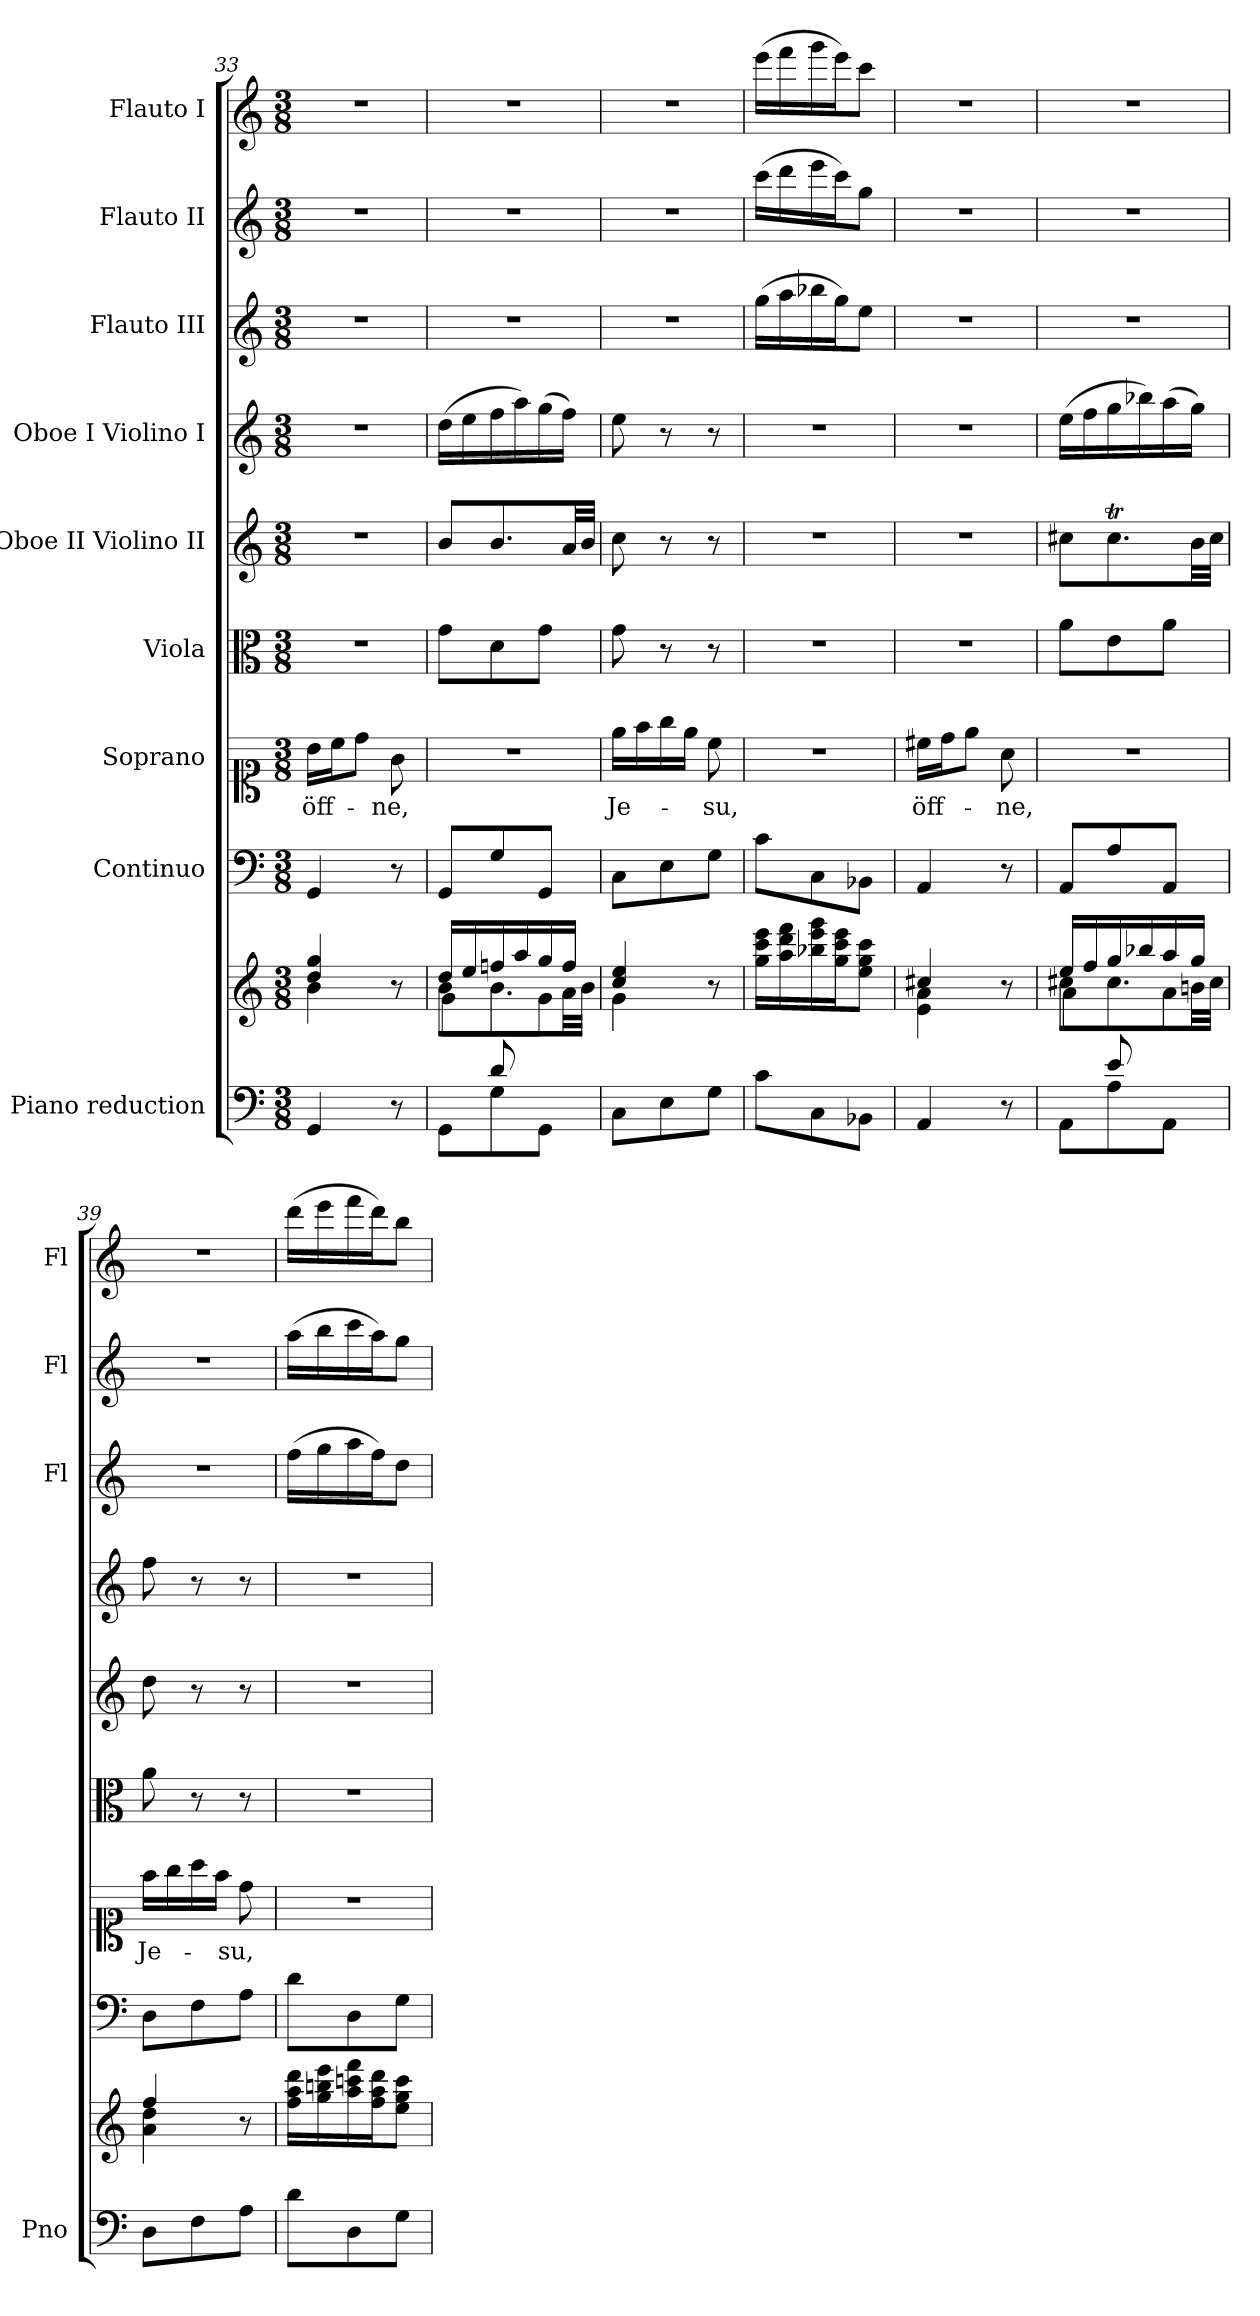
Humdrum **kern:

**kern	**kern	**kern	**kern	**text	**kern	**kern	**kern	**kern	**kern	**kern
*part9	*part9	*part8	*part7	*part7	*part6	*part5	*part4	*part3	*part2	*part1
*staff10	*staff9	*staff8	*staff7	*staff7	*staff6	*staff5	*staff4	*staff3	*staff2	*staff1
*I"Piano reduction	*	*I"Continuo	*I"Soprano	*	*I"Viola	*I"Oboe II Violino II	*I"Oboe I Violino I	*I"Flauto III	*I"Flauto II	*I"Flauto I
*I'Pno	*	*	*	*	*	*	*	*I'Fl	*I'Fl	*I'Fl
*clefF4	*clefG2	*clefF4	*clefC1	*	*clefC3	*clefG2	*clefG2	*clefG2	*clefG2	*clefG2
*k[]	*k[]	*k[]	*k[]	*	*k[]	*k[]	*k[]	*k[]	*k[]	*k[]
*M3/8	*M3/8	*M3/8	*M3/8	*	*M3/8	*M3/8	*M3/8	*M3/8	*M3/8	*M3/8
=33	=33	=33	=33	=33	=33	=33	=33	=33	=33	=33
*	*^	*	*	*	*	*	*	*	*	*
!	!	!	!	!	!LO:LY:b	!	!	!	!	!	!
4GG/	4dd/ 4gg/	4b\	4GG/	16b\LL	öff-	4.r	4.r	4.r	4.r	4.r	4.r
.	.	.	.	16cc\J	.	.	.	.	.	.	.
.	.	.	.	8dd\J	.	.	.	.	.	.	.
!	!	!	!	!	!LO:LY:b	!	!	!	!	!	!
8r	8r	8ryy	8r	8g\	ne,	.	.	.	.	.	.
=34	=34	=34	=34	=34	=34	=34	=34	=34	=34	=34	=34
*^	*	*^	*	*	*	*	*	*	*	*	*
8ryy	8GG\L	16dd/LL	8b\L	8g\L	8GG/L	4.r	.	8g\L	8b/L	(>16dd\LL	4.r	4.r	4.r
.	.	16ee/	.	.	.	.	.	.	.	16ee\	.	.	.
8d/	8G\	16ffn/	8.b\	8ryy	8G/	.	.	8d\	8.b/	16ff\	.	.	.
.	.	16aa/	.	.	.	.	.	.	.	16aa\)	.	.	.
8ryy	8GG\J	16gg/	.	8g\J	8GG/J	.	.	8g\J	.	(>16gg\	.	.	.
.	.	16ff/JJ	32a\LL	.	.	.	.	.	32a/LL	16ff\JJ)	.	.	.
.	.	.	32b\JJJ	.	.	.	.	.	32b/JJJ	.	.	.	.
*v	*v	*	*	*	*	*	*	*	*	*	*	*	*
*	*	*v	*v	*	*	*	*	*	*	*	*	*
=35	=35	=35	=35	=35	=35	=35	=35	=35	=35	=35	=35
!	!	!	!	!	!LO:LY:b	!	!	!	!	!	!
8C\L	4cc/ 4ee/	4g\	8C\L	16ee\LL	Je-	8g\	8cc\	8ee\	4.r	4.r	4.r
.	.	.	.	16ff\	.	.	.	.	.	.	.
8E\	.	.	8E\	16gg\	.	8r	8r	8r	.	.	.
.	.	.	.	16ee\JJ	.	.	.	.	.	.	.
!	!	!	!	!	!LO:LY:b	!	!	!	!	!	!
8G\J	8r	8ryy	8G\J	8cc\	su,	8r	8r	8r	.	.	.
*	*v	*v	*	*	*	*	*	*	*	*	*
=36	=36	=36	=36	=36	=36	=36	=36	=36	=36	=36
8c\L	16gg\ 16ccc\ 16eee\LL	8c\L	4.r	.	4.r	4.r	4.r	(>16gg\LL	(>16ccc\LL	(>16eee\LL
.	16aa\ 16ddd\ 16fff\	.	.	.	.	.	.	16aa\	16ddd\	16fff\
8C\	16bb-X\ 16eee\ 16ggg\	8C\	.	.	.	.	.	16bb-X\	16eee\	16ggg\
.	16gg\ 16ccc\ 16eee\J	.	.	.	.	.	.	16gg\J)	16ccc\J)	16eee\J)
8BB-X\J	8ee\ 8gg\ 8ccc\J	8BB-X\J	.	.	.	.	.	8ee\J	8gg\J	8ccc\J
=37	=37	=37	=37	=37	=37	=37	=37	=37	=37	=37
*	*^	*	*	*	*	*	*	*	*	*
!	!	!	!	!	!LO:LY:b	!	!	!	!	!	!
4AA/	4cc#X/	4e\ 4a\	4AA/	16cc#X\LL	öff-	4.r	4.r	4.r	4.r	4.r	4.r
.	.	.	.	16dd\J	.	.	.	.	.	.	.
.	.	.	.	8ee\J	.	.	.	.	.	.	.
!	!	!	!	!	!LO:LY:b	!	!	!	!	!	!
8r	8r	8ryy	8r	8a\	ne,	.	.	.	.	.	.
!!LO:PB:g=z
=38	=38	=38	=38	=38	=38	=38	=38	=38	=38	=38	=38
*^	*	*^	*	*	*	*	*	*	*	*	*
8ryy	8AA\L	16ee/LL	8cc#X\L	8a\L	8AA/L	4.r	.	8a\L	8cc#X\L	(>16ee\LL	4.r	4.r	4.r
.	.	16ff/	.	.	.	.	.	.	.	16ff\	.	.	.
8e/	8A\	16gg/	8.cc#\	8ryy	8A/	.	.	8e\	8.cc#t\	16gg\	.	.	.
.	.	16bb-X/	.	.	.	.	.	.	.	16bb-X\)	.	.	.
8ryy	8AA\J	16aa/	.	8a\J	8AA/J	.	.	8a\J	.	(>16aa\	.	.	.
.	.	16gg/JJ	32bn\LL	.	.	.	.	.	32b\LL	16gg\JJ)	.	.	.
.	.	.	32cc#\JJJ	.	.	.	.	.	32cc#\JJJ	.	.	.	.
*v	*v	*	*	*	*	*	*	*	*	*	*	*	*
*	*	*v	*v	*	*	*	*	*	*	*	*	*
=39	=39	=39	=39	=39	=39	=39	=39	=39	=39	=39	=39
!	!	!	!	!	!LO:LY:b	!	!	!	!	!	!
8D\L	4ff/	4a\ 4dd\	8D\L	16ff\LL	Je-	8a\	8dd\	8ff\	4.r	4.r	4.r
.	.	.	.	16gg\	.	.	.	.	.	.	.
8F\	.	.	8F\	16aa\	.	8r	8r	8r	.	.	.
.	.	.	.	16ff\JJ	.	.	.	.	.	.	.
!	!	!	!	!	!LO:LY:b	!	!	!	!	!	!
8A\J	8r	8ryy	8A\J	8dd\	su,	8r	8r	8r	.	.	.
*	*v	*v	*	*	*	*	*	*	*	*	*
=40	=40	=40	=40	=40	=40	=40	=40	=40	=40	=40
8d\L	16ff\ 16aa\ 16ddd\LL	8d\L	4.r	.	4.r	4.r	4.r	(>16ff\LL	(>16aa\LL	(>16ddd\LL
.	16gg\ 16bbn\ 16eee\	.	.	.	.	.	.	16gg\	16bb\	16eee\
8D\	16aa\ 16cccn\ 16fff\	8D\	.	.	.	.	.	16aa\	16ccc\	16fff\
.	16ff\ 16aa\ 16ddd\J	.	.	.	.	.	.	16ff\J)	16aa\J)	16ddd\J)
8G\J	8ee\ 8gg\ 8ccc\J	8G\J	.	.	.	.	.	8dd\J	8gg\J	8bb\J
=	=	=	=	=	=	=	=	=	=	=
*-	*-	*-	*-	*-	*-	*-	*-	*-	*-	*-
